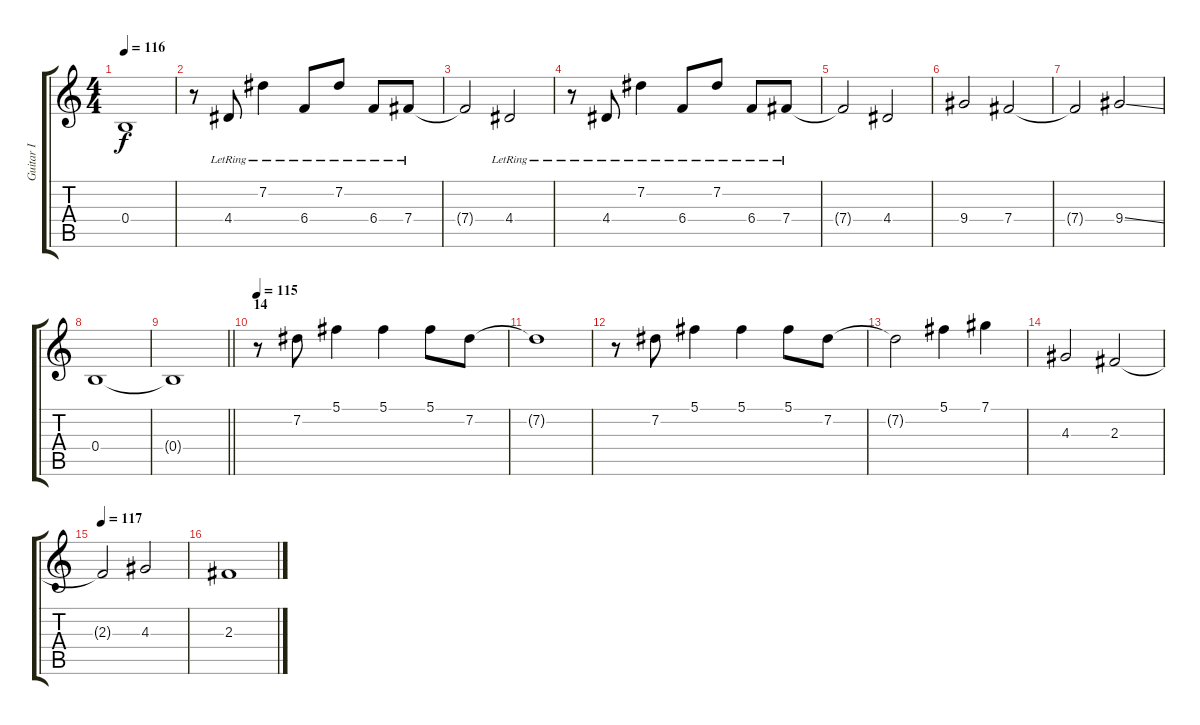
\track ("Guitar I" "Guitar I") {instrument overdrivenguitar}
\staff {score tabs}
\tuning (Db4 Ab3 E3 B2 Gb2 B1) {hide}
\ts (4 4)
\tempo 116
\clef g2
\ks c
0.4{t}.1{dy f} |
r.8 4.4{lr}.8 7.2{lr}.4 6.4{lr}.8 7.2{lr}.8 6.4{lr}.8 7.4{lr}.8 |
7.4{t}.2 4.4{lr}.2 |
r.8 4.4{lr}.8 7.2{lr}.4 6.4{lr}.8 7.2{lr}.8 6.4{lr}.8 7.4{lr}.8 |
7.4{t}.2 4.4.2 |
9.4.2 7.4.2 |
7.4{t}.2 9.4{ss}.2 |
0.4.1 |
\barLineRight lightlight
0.4{t}.1 |
\section ("" "14")
\tempo 115
r.8 7.2.8 5.1.4 5.1.4 5.1.8 7.2.8 |
7.2{t}.1 |
r.8 7.2.8 5.1.4 5.1.4 5.1.8 7.2.8 |
7.2{t}.2 5.1.4 7.1.4 |
4.3.2 2.3.2 |
\tempo 117
2.3{t}.2 4.3.2 |
2.3.1
